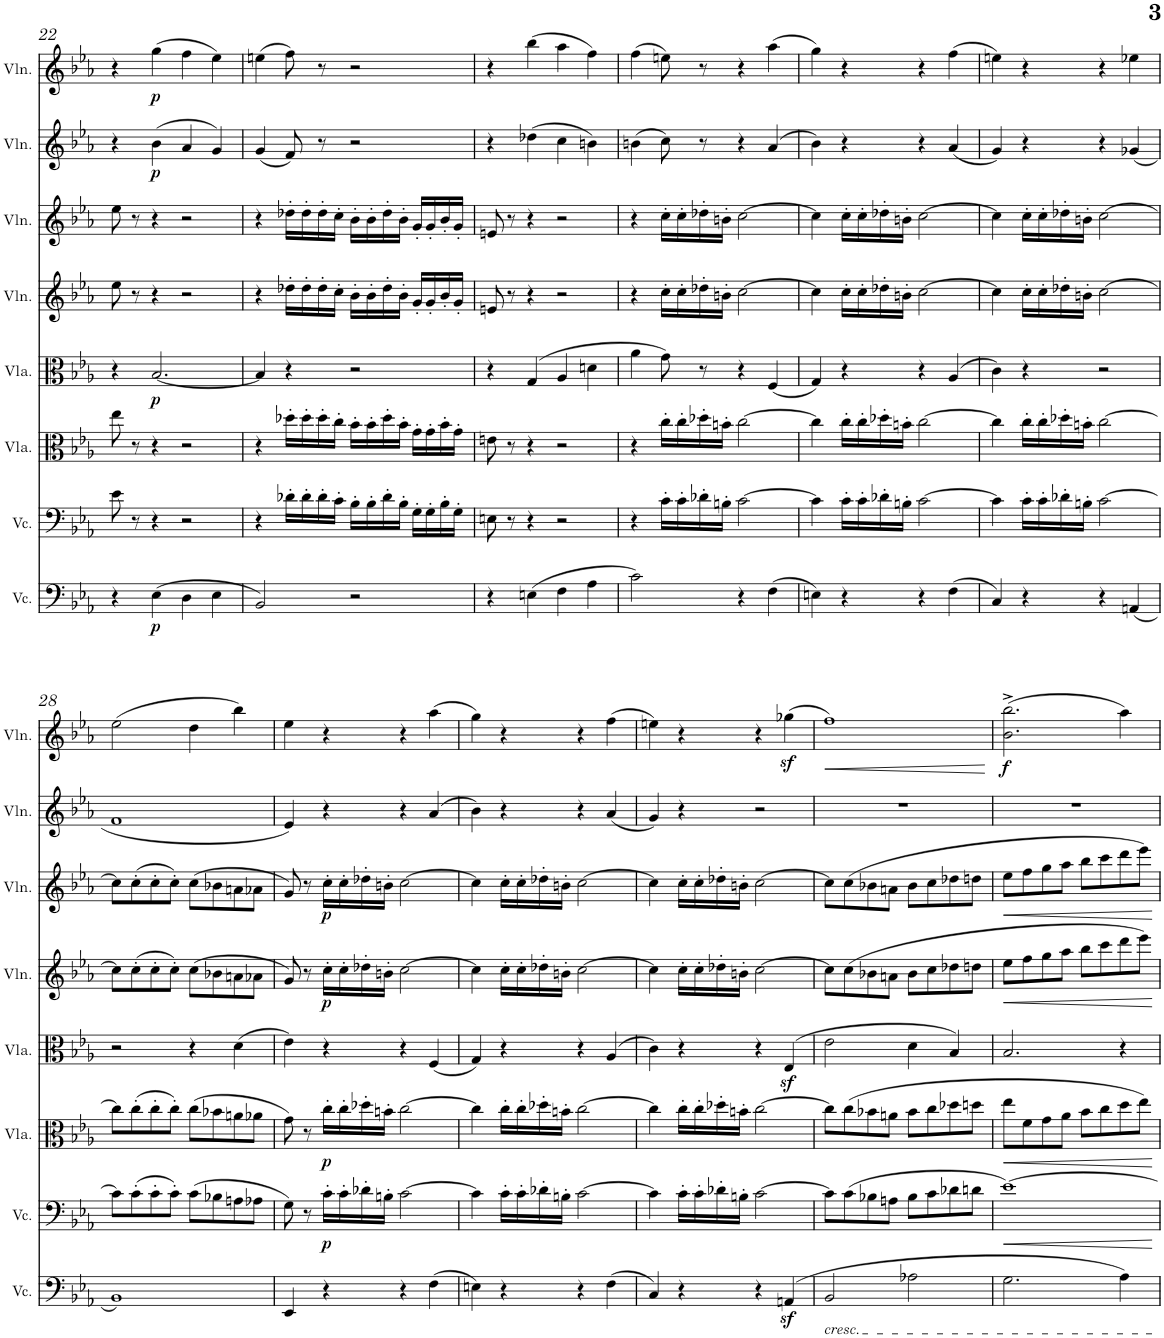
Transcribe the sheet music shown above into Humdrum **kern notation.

**kern	**dynam	**kern	**dynam	**kern	**dynam	**kern	**dynam	**kern	**dynam	**kern	**dynam	**kern	**dynam	**kern	**dynam
*part8	*part8	*part7	*part7	*part6	*part6	*part5	*part5	*part4	*part4	*part3	*part3	*part2	*part2	*part1	*part1
*staff8	*staff8	*staff7	*staff7	*staff6	*staff6	*staff5	*staff5	*staff4	*staff4	*staff3	*staff3	*staff2	*staff2	*staff1	*staff1
*I"Violoncello	*	*I"Violoncello	*	*I"Viola	*	*I"Viola	*	*I"Violin	*	*I"Violin	*	*I"Violin	*	*I"Violin	*
*I'Vc.	*	*I'Vc.	*	*I'Vla.	*	*I'Vla.	*	*I'Vln.	*	*I'Vln.	*	*I'Vln.	*	*I'Vln.	*
!!LO:PB:g=z
*clefF4	*	*clefF4	*	*clefC3	*	*clefC3	*	*clefG2	*	*clefG2	*	*clefG2	*	*clefG2	*
*k[b-e-a-]	*	*k[b-e-a-]	*	*k[b-e-a-]	*	*k[b-e-a-]	*	*k[b-e-a-]	*	*k[b-e-a-]	*	*k[b-e-a-]	*	*k[b-e-a-]	*
*M4/4	*	*M4/4	*	*M4/4	*	*M4/4	*	*M4/4	*	*M4/4	*	*M4/4	*	*M4/4	*
*met(c)	*	*met(c)	*	*met(c)	*	*met(c)	*	*met(c)	*	*met(c)	*	*met(c)	*	*met(c)	*
=22	=22	=22	=22	=22	=22	=22	=22	=22	=22	=22	=22	=22	=22	=22	=22
4r	.	8e-\	.	8ee-\	.	4r	.	8ee-\	.	8ee-\	.	4r	.	4r	.
.	.	8r	.	8r	.	.	.	8r	.	8r	.	.	.	.	.
!	!LO:DY:b	!	!	!	!	!	!LO:DY:b	!	!	!	!	!	!LO:DY:b	!	!LO:DY:b
(4E-\	p	4r	.	4r	.	[2.B-/	p	4r	.	4r	.	(4b-\	p	(4gg\	p
4D\	.	2r	.	2r	.	.	.	2r	.	2r	.	4a-/	.	4ff\	.
4E-\	.	.	.	.	.	.	.	.	.	.	.	4g/)	.	4ee-\)	.
=23	=23	=23	=23	=23	=23	=23	=23	=23	=23	=23	=23	=23	=23	=23	=23
2BB-/)	.	4r	.	4r	.	4B-/]	.	4r	.	4r	.	(4g/	.	(4een\	.
.	.	16d-X'\LL	.	16dd-X'\LL	.	4r	.	16dd-X'\LL	.	16dd-X'\LL	.	8f/)	.	8ff\)	.
.	.	16d-'\	.	16dd-'\	.	.	.	16dd-'\	.	16dd-'\	.	.	.	.	.
.	.	16d-'\	.	16dd-'\	.	.	.	16dd-'\	.	16dd-'\	.	8r	.	8r	.
.	.	16c'\JJ	.	16cc'\JJ	.	.	.	16cc'\JJ	.	16cc'\JJ	.	.	.	.	.
2r	.	16B-'\LL	.	16b-'\LL	.	2r	.	16b-'\LL	.	16b-'\LL	.	2r	.	2r	.
.	.	16B-'\	.	16b-'\	.	.	.	16b-'\	.	16b-'\	.	.	.	.	.
.	.	16d-'\	.	16dd-'\	.	.	.	16dd-'\	.	16dd-'\	.	.	.	.	.
.	.	16B-'\JJ	.	16b-'\JJ	.	.	.	16b-'\JJ	.	16b-'\JJ	.	.	.	.	.
.	.	16G'\LL	.	16g'\LL	.	.	.	16g'/LL	.	16g'/LL	.	.	.	.	.
.	.	16G'\	.	16g'\	.	.	.	16g'/	.	16g'/	.	.	.	.	.
.	.	16B-'\	.	16b-'\	.	.	.	16b-'/	.	16b-'/	.	.	.	.	.
.	.	16G'\JJ	.	16g'\JJ	.	.	.	16g'/JJ	.	16g'/JJ	.	.	.	.	.
=24	=24	=24	=24	=24	=24	=24	=24	=24	=24	=24	=24	=24	=24	=24	=24
4r	.	8En\	.	8en\	.	4r	.	8en/	.	8en/	.	4r	.	4r	.
.	.	8r	.	8r	.	.	.	8r	.	8r	.	.	.	.	.
(4En\	.	4r	.	4r	.	(4G/	.	4r	.	4r	.	(4dd-X\	.	(4bb-\	.
4F\	.	2r	.	2r	.	4A-/	.	2r	.	2r	.	4cc\	.	4aa-\	.
4A-\	.	.	.	.	.	4dn\	.	.	.	.	.	4bn\)	.	4ff\)	.
=25	=25	=25	=25	=25	=25	=25	=25	=25	=25	=25	=25	=25	=25	=25	=25
2c\)	.	4r	.	4r	.	4a-\	.	4r	.	4r	.	(4bn\	.	(4ff\	.
.	.	16c'\LL	.	16cc'\LL	.	8g\)	.	16cc'\LL	.	16cc'\LL	.	8cc\)	.	8een\)	.
.	.	16c'\	.	16cc'\	.	.	.	16cc'\	.	16cc'\	.	.	.	.	.
.	.	16d-X'\	.	16dd-X'\	.	8r	.	16dd-X'\	.	16dd-X'\	.	8r	.	8r	.
.	.	16Bn'\JJ	.	16bn'\JJ	.	.	.	16bn'\JJ	.	16bn'\JJ	.	.	.	.	.
4r	.	[2c\	.	[2cc\	.	4r	.	[2cc\	.	[2cc\	.	4r	.	4r	.
(4F\	.	.	.	.	.	(4F/	.	.	.	.	.	(4a-/	.	(4aa-\	.
=26	=26	=26	=26	=26	=26	=26	=26	=26	=26	=26	=26	=26	=26	=26	=26
4En\)	.	4c\]	.	4cc\]	.	4G/)	.	4cc\]	.	4cc\]	.	4b-\)	.	4gg\)	.
4r	.	16c'\LL	.	16cc'\LL	.	4r	.	16cc'\LL	.	16cc'\LL	.	4r	.	4r	.
.	.	16c'\	.	16cc'\	.	.	.	16cc'\	.	16cc'\	.	.	.	.	.
.	.	16d-X'\	.	16dd-X'\	.	.	.	16dd-X'\	.	16dd-X'\	.	.	.	.	.
.	.	16Bn'\JJ	.	16bn'\JJ	.	.	.	16bn'\JJ	.	16bn'\JJ	.	.	.	.	.
4r	.	[2c\	.	[2cc\	.	4r	.	[2cc\	.	[2cc\	.	4r	.	4r	.
(4F\	.	.	.	.	.	(4A-/	.	.	.	.	.	(4a-/	.	(4ff\	.
=27	=27	=27	=27	=27	=27	=27	=27	=27	=27	=27	=27	=27	=27	=27	=27
4C/)	.	4c\]	.	4cc\]	.	4c\)	.	4cc\]	.	4cc\]	.	4g/)	.	4een\)	.
4r	.	16c'\LL	.	16cc'\LL	.	4r	.	16cc'\LL	.	16cc'\LL	.	4r	.	4r	.
.	.	16c'\	.	16cc'\	.	.	.	16cc'\	.	16cc'\	.	.	.	.	.
.	.	16d-X'\	.	16dd-X'\	.	.	.	16dd-X'\	.	16dd-X'\	.	.	.	.	.
.	.	16Bn'\JJ	.	16bn'\JJ	.	.	.	16bn'\JJ	.	16bn'\JJ	.	.	.	.	.
4r	.	[2c\	.	[2cc\	.	2r	.	[2cc\	.	[2cc\	.	4r	.	4r	.
(4AAn/	.	.	.	.	.	.	.	.	.	.	.	(4g-X/	.	4ee-X\	.
!!LO:LB:g=z
=28	=28	=28	=28	=28	=28	=28	=28	=28	=28	=28	=28	=28	=28	=28	=28
1BB-)	.	8c\L]	.	8cc\L]	.	2r	.	8cc\L]	.	8cc\L]	.	1f	.	(2ee-\	.
.	.	(8c'\	.	(8cc'\	.	.	.	(8cc'\	.	(8cc'\	.	.	.	.	.
.	.	8c'\	.	8cc'\	.	.	.	8cc'\	.	8cc'\	.	.	.	.	.
.	.	8c'\J)	.	8cc'\J)	.	.	.	8cc'\J)	.	8cc'\J)	.	.	.	.	.
.	.	(8c\L	.	(8cc\L	.	4r	.	(8cc\L	.	(8cc\L	.	.	.	4dd\	.
.	.	8B-X\	.	8b-X\	.	.	.	8b-X\	.	8b-X\	.	.	.	.	.
.	.	8An\	.	8an\	.	(4d\	.	8an\	.	8an\	.	.	.	4bb-\)	.
.	.	8A-X\J	.	8a-X\J	.	.	.	8a-X\J	.	8a-X\J	.	.	.	.	.
=29	=29	=29	=29	=29	=29	=29	=29	=29	=29	=29	=29	=29	=29	=29	=29
4EE-/	.	8G\)	.	8g\)	.	4e-\)	.	8g/)	.	8g/)	.	4e-/)	.	4ee-\	.
.	.	8r	.	8r	.	.	.	8r	.	8r	.	.	.	.	.
!	!	!	!LO:DY:b	!	!LO:DY:b	!	!	!	!LO:DY:b	!	!LO:DY:b	!	!	!	!
4r	.	16c'\LL	p	16cc'\LL	p	4r	.	16cc'\LL	p	16cc'\LL	p	4r	.	4r	.
.	.	16c'\	.	16cc'\	.	.	.	16cc'\	.	16cc'\	.	.	.	.	.
.	.	16d-X'\	.	16dd-X'\	.	.	.	16dd-X'\	.	16dd-X'\	.	.	.	.	.
.	.	16Bn'\JJ	.	16bn'\JJ	.	.	.	16bn'\JJ	.	16bn'\JJ	.	.	.	.	.
4r	.	[2c\	.	[2cc\	.	4r	.	[2cc\	.	[2cc\	.	4r	.	4r	.
(4F\	.	.	.	.	.	(4F/	.	.	.	.	.	(4a-/	.	(4aa-\	.
=30	=30	=30	=30	=30	=30	=30	=30	=30	=30	=30	=30	=30	=30	=30	=30
4En\)	.	4c\]	.	4cc\]	.	4G/)	.	4cc\]	.	4cc\]	.	4b-\)	.	4gg\)	.
4r	.	16c'\LL	.	16cc'\LL	.	4r	.	16cc'\LL	.	16cc'\LL	.	4r	.	4r	.
.	.	16c'\	.	16cc'\	.	.	.	16cc'\	.	16cc'\	.	.	.	.	.
.	.	16d-X'\	.	16dd-X'\	.	.	.	16dd-X'\	.	16dd-X'\	.	.	.	.	.
.	.	16Bn'\JJ	.	16bn'\JJ	.	.	.	16bn'\JJ	.	16bn'\JJ	.	.	.	.	.
4r	.	[2c\	.	[2cc\	.	4r	.	[2cc\	.	[2cc\	.	4r	.	4r	.
(4F\	.	.	.	.	.	(4A-/	.	.	.	.	.	(4a-/	.	(4ff\	.
=31	=31	=31	=31	=31	=31	=31	=31	=31	=31	=31	=31	=31	=31	=31	=31
4C/)	.	4c\]	.	4cc\]	.	4c\)	.	4cc\]	.	4cc\]	.	4g/)	.	4een\)	.
4r	.	16c'\LL	.	16cc'\LL	.	4r	.	16cc'\LL	.	16cc'\LL	.	4r	.	4r	.
.	.	16c'\	.	16cc'\	.	.	.	16cc'\	.	16cc'\	.	.	.	.	.
.	.	16d-X'\	.	16dd-X'\	.	.	.	16dd-X'\	.	16dd-X'\	.	.	.	.	.
.	.	16Bn'\JJ	.	16bn'\JJ	.	.	.	16bn'\JJ	.	16bn'\JJ	.	.	.	.	.
4r	.	[2c\	.	[2cc\	.	4r	.	[2cc\	.	[2cc\	.	2r	.	4r	.
(4AAnz</	.	.	.	.	.	(4E-z</	.	.	.	.	.	.	.	(4gg-Xz<\	.
=32	=32	=32	=32	=32	=32	=32	=32	=32	=32	=32	=32	=32	=32	=32	=32
!LO:TX:b:i:t=cresc.	!	!	!	!	!	!	!	!	!	!	!	!	!	!	!
!	!	!	!	!	!	!	!	!	!	!	!	!	!	!	!LO:HP:b
2BB-/	.	8c\L]	.	8cc\L]	.	2e-\	.	8cc\L]	.	8cc\L]	.	1r	.	1ff)	<
.	.	(8c\	.	(8cc\	.	.	.	(8cc\	.	(8cc\	.	.	.	.	.
.	.	8B-X\	.	8b-X\	.	.	.	8b-X\	.	8b-X\	.	.	.	.	.
.	.	8An\J	.	8an\J	.	.	.	8an\J	.	8an\J	.	.	.	.	.
2A-X\	.	8B-\L	.	8b-\L	.	4d\	.	8b-\L	.	8b-\L	.	.	.	.	.
.	.	8c\	.	8cc\	.	.	.	8cc\	.	8cc\	.	.	.	.	.
.	.	8d-X\	.	8dd-X\	.	4B-/)	.	8dd-X\	.	8dd-X\	.	.	.	.	.
.	.	8dn\J	.	8ddn\J	.	.	.	8ddn\J	.	8ddn\J	.	.	.	.	.
.	.	.	.	.	.	.	.	.	.	.	.	.	.	.	[
=33	=33	=33	=33	=33	=33	=33	=33	=33	=33	=33	=33	=33	=33	=33	=33
!	!	!	!LO:HP:b	!	!LO:HP:b	!	!	!	!LO:HP:b	!	!LO:HP:b	!	!	!	!LO:DY:b
2.G\	.	[1e-)	<	8ee-\L	<	2.B-/	.	8ee-\L	<	8ee-\L	<	1r	.	(2.b-\^ 2.bb-\^	f
.	.	.	.	8f\	.	.	.	8ff\	.	8ff\	.	.	.	.	.
.	.	.	.	8g\	.	.	.	8gg\	.	8gg\	.	.	.	.	.
.	.	.	.	8a-\J	.	.	.	8aa-\J	.	8aa-\J	.	.	.	.	.
.	.	.	.	8b-\L	.	.	.	8bb-\L	.	8bb-\L	.	.	.	.	.
.	.	.	.	8cc\	.	.	.	8ccc\	.	8ccc\	.	.	.	.	.
4A-\)	.	.	.	8dd\	.	4r	.	8ddd\	.	8ddd\	.	.	.	4aa-\)	.
.	.	.	.	8ee-\J)	.	.	.	8eee-\J)	.	8eee-\J)	.	.	.	.	.
.	.	.	[	.	[	.	.	.	[	.	[	.	.	.	.
=	=	=	=	=	=	=	=	=	=	=	=	=	=	=	=
*-	*-	*-	*-	*-	*-	*-	*-	*-	*-	*-	*-	*-	*-	*-	*-
